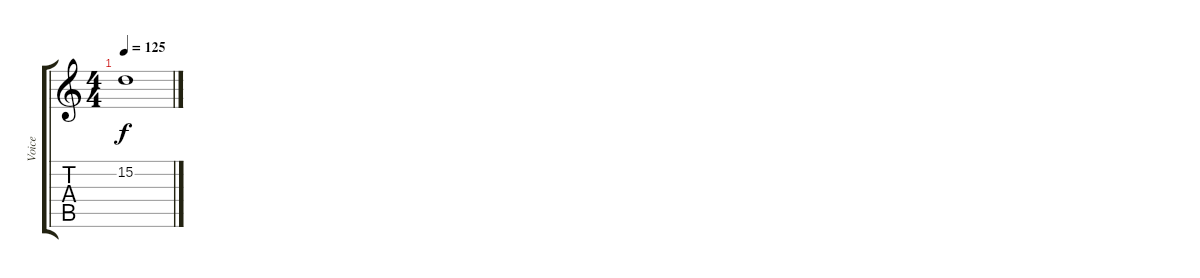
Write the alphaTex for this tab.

\track ("Voice" "Voice") {instrument synthvoice}
\staff {score tabs}
\tuning (E4 B3 G3 D3 A2 E2) {hide}
\ts (4 4)
\tempo 125
\clef g2
\ks c
15.2{t}.1{dy f}
